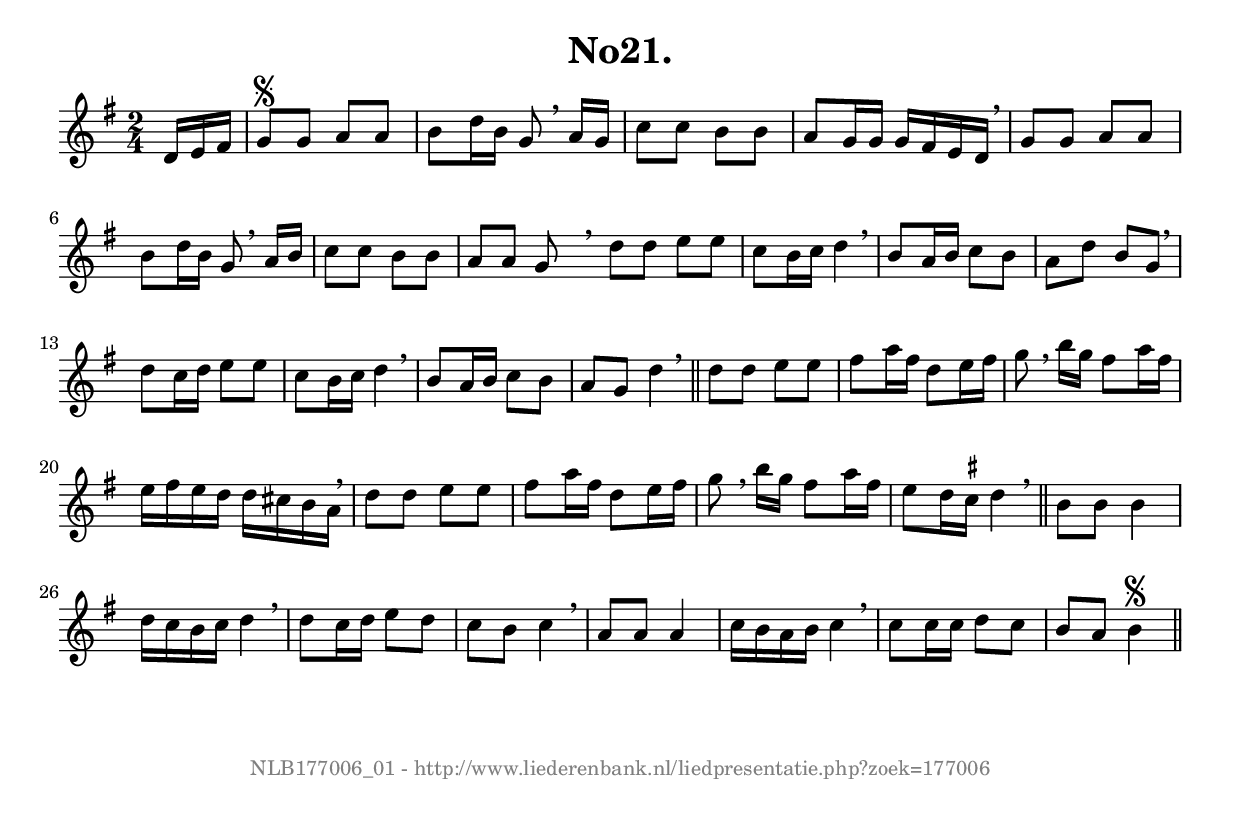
%
% produced by wce2krn 1.64 (7 June 2014)
%
\version"2.16"
#(append! paper-alist '(("long" . (cons (* 210 mm) (* 2000 mm)))))
#(set-default-paper-size "long")
sb = {\breathe}
mBreak = {\breathe }
bBreak = {\breathe }
x = {\once\override NoteHead #'style = #'cross }
gl=\glissando
itime={\override Staff.TimeSignature #'stencil = ##f }
ficta = {\once\set suggestAccidentals = ##t}
fine = {\once\override Score.RehearsalMark #'self-alignment-X = #1 \mark \markup {\italic{Fine}}}
dc = {\once\override Score.RehearsalMark #'self-alignment-X = #1 \mark \markup {\italic{D.C.}}}
dcf = {\once\override Score.RehearsalMark #'self-alignment-X = #1 \mark \markup {\italic{D.C. al Fine}}}
dcc = {\once\override Score.RehearsalMark #'self-alignment-X = #1 \mark \markup {\italic{D.C. al Coda}}}
ds = {\once\override Score.RehearsalMark #'self-alignment-X = #1 \mark \markup {\italic{D.S.}}}
dsf = {\once\override Score.RehearsalMark #'self-alignment-X = #1 \mark \markup {\italic{D.S. al Fine}}}
dsc = {\once\override Score.RehearsalMark #'self-alignment-X = #1 \mark \markup {\italic{D.S. al Coda}}}
pv = {\set Score.repeatCommands = #'((volta "1"))}
sv = {\set Score.repeatCommands = #'((volta "2"))}
tv = {\set Score.repeatCommands = #'((volta "3"))}
qv = {\set Score.repeatCommands = #'((volta "4"))}
xv = {\set Score.repeatCommands = #'((volta #f))}
\header{ tagline = ""
title = "No21."
}
\score {{
\key g \major
\relative g'
{
\set melismaBusyProperties = #'()
\partial 32*6
\time 2/4
\tempo 4=120
\override Score.MetronomeMark #'transparent = ##t
\override Score.RehearsalMark #'break-visibility = #(vector #t #t #f)
d16 e fis g8\segno g a a b d16 b g8 \sb a16 g c8 c b b a g16 g g fis e d \mBreak \bar "|"
g8 g a a b d16 b g8 \sb a16 b c8 c b b a a g s \bar ":|" \bBreak
d'8 d e e c b16 c d4 \sb b8 a16 b c8 b a d b g \mBreak \bar "|"
d'8 c16 d e8 e c b16 c d4 \sb b8 a16 b c8 b a g d'4 \bar "||" \bBreak
d8 d e e fis a16 fis d8 e16 fis g8 \sb b16 g fis8 a16 fis e fis e d d cis b a \mBreak \bar "|"
d8 d e e fis a16 fis d8 e16 fis g8 \sb b16 g fis8 a16 fis e8 d16 \ficta cis d4 \bar "||" \bBreak
b8 b b4 d16 c b c d4 \sb d8 c16 d e8 d c b c4 \mBreak \bar "|"
a8 a a4 c16 b a b c4 \sb c8 c16 c d8 c b a b4\segno \bar "||"
 }}
 \midi { }
 \layout {
            indent = 0.0\cm
}
}
\markup { \vspace #0 } \markup { \with-color #grey \fill-line { \center-column { \smaller "NLB177006_01 - http://www.liederenbank.nl/liedpresentatie.php?zoek=177006" } } }
